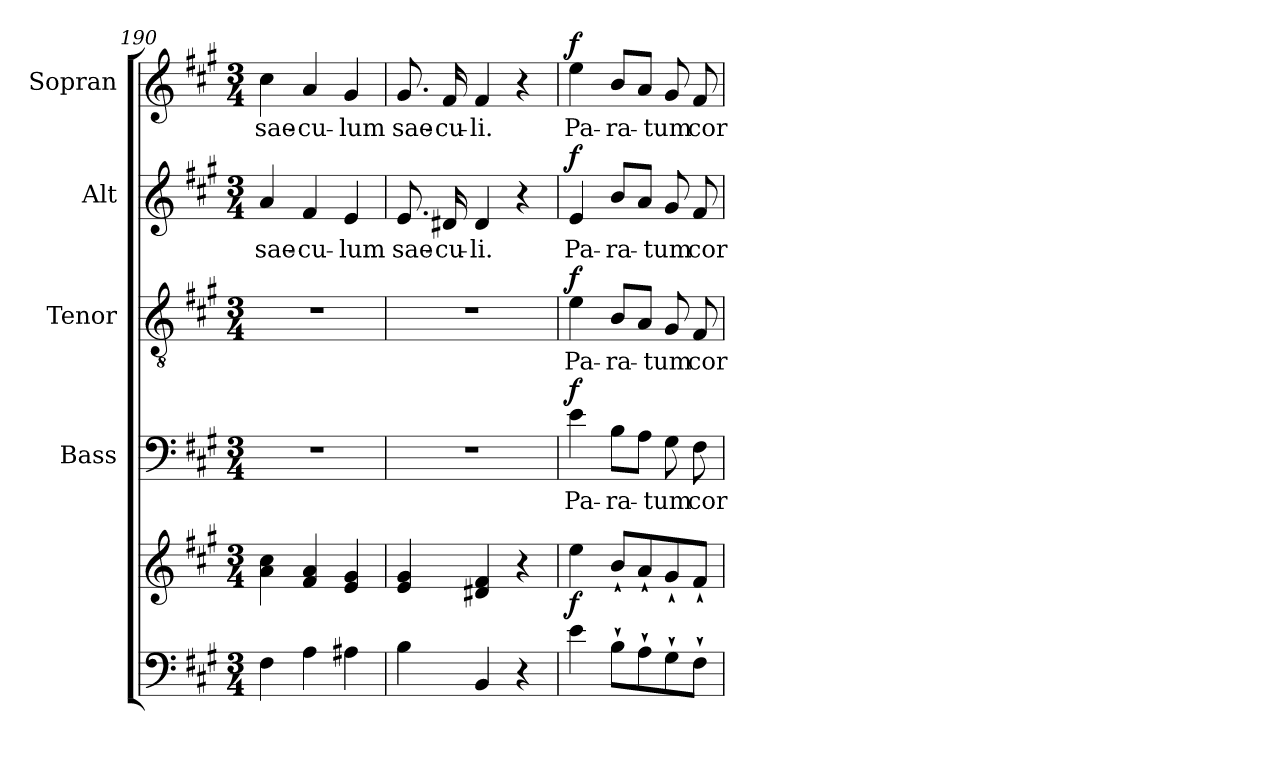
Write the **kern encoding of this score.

**kern	**kern	**dynam	**kern	**text	**dynam	**kern	**text	**dynam	**kern	**text	**dynam	**kern	**text	**dynam
*part5	*part5	*part5	*part4	*part4	*part4	*part3	*part3	*part3	*part2	*part2	*part2	*part1	*part1	*part1
*staff6	*staff5	*staff5/6	*staff4	*staff4	*staff4	*staff3	*staff3	*staff3	*staff2	*staff2	*staff2	*staff1	*staff1	*staff1
*	*	*	*I"Bass	*	*	*I"Tenor	*	*	*I"Alt	*	*	*I"Sopran	*	*
*	*	*	*I'B.	*	*	*I'T.	*	*	*I'A.	*	*	*I'S.	*	*
*clefF4	*clefG2	*	*clefF4	*	*	*clefGv2	*	*	*clefG2	*	*	*clefG2	*	*
*k[f#c#g#]	*k[f#c#g#]	*	*k[f#c#g#]	*	*	*k[f#c#g#]	*	*	*k[f#c#g#]	*	*	*k[f#c#g#]	*	*
*A:	*A:	*	*A:	*	*	*A:	*	*	*A:	*	*	*A:	*	*
*M3/4	*M3/4	*	*M3/4	*	*	*M3/4	*	*	*M3/4	*	*	*M3/4	*	*
=190	=190	=190	=190	=190	=190	=190	=190	=190	=190	=190	=190	=190	=190	=190
!	!	!	!	!	!	!	!	!	!	!LO:LY:b	!	!	!LO:LY:b	!
4F#\	4a\ 4cc#\	.	2.r	.	.	2.r	.	.	4a/	sae-	.	4cc#\	sae-	.
!	!	!	!	!	!	!	!	!	!	!LO:LY:b	!	!	!LO:LY:b	!
4A\	4f#/ 4a/	.	.	.	.	.	.	.	4f#/	-cu-	.	4a/	-cu-	.
!	!	!	!	!	!	!	!	!	!	!LO:LY:b	!	!	!LO:LY:b	!
4A#X\	4e/ 4g#/	.	.	.	.	.	.	.	4e/	-lum	.	4g#/	-lum	.
=191	=191	=191	=191	=191	=191	=191	=191	=191	=191	=191	=191	=191	=191	=191
!	!	!	!	!	!	!	!	!	!	!LO:LY:b	!	!	!LO:LY:b	!
4B\	4e/ 4g#/	.	2.r	.	.	2.r	.	.	8.e/	sae-	.	8.g#/	sae-	.
!	!	!	!	!	!	!	!	!	!	!LO:LY:b	!	!	!LO:LY:b	!
.	.	.	.	.	.	.	.	.	16d#X/	-cu-	.	16f#/	-cu-	.
!	!	!	!	!	!	!	!	!	!	!LO:LY:b	!	!	!LO:LY:b	!
4BB/	4d#X/ 4f#/	.	.	.	.	.	.	.	4d#/	-li.	.	4f#/	-li.	.
4r	4r	.	.	.	.	.	.	.	4r	.	.	4r	.	.
=192	=192	=192	=192	=192	=192	=192	=192	=192	=192	=192	=192	=192	=192	=192
!	!	!LO:DY:b	!	!LO:LY:b	!LO:DY:a	!	!LO:LY:b	!LO:DY:a	!	!LO:LY:b	!LO:DY:a	!	!LO:LY:b	!LO:DY:a
4e\	4ee\	f	4e\	Pa-	f	4e\	Pa-	f	4e/	Pa-	f	4ee\	Pa-	f
!	!	!	!	!LO:LY:b	!	!	!LO:LY:b	!	!	!LO:LY:b	!	!	!LO:LY:b	!
8B`>\L	8b`</L	.	8B\L	-ra-	.	8B/L	-ra-	.	8b/L	-ra-	.	8b/L	-ra-	.
8A`>\	8a`</	.	8A\J	.	.	8A/J	.	.	8a/J	.	.	8a/J	.	.
!	!	!	!	!LO:LY:b	!	!	!LO:LY:b	!	!	!LO:LY:b	!	!	!LO:LY:b	!
8G#`>\	8g#`</	.	8G#\	-tum	.	8G#/	-tum	.	8g#/	-tum	.	8g#/	-tum	.
!	!	!	!	!LO:LY:b	!	!	!LO:LY:b	!	!	!LO:LY:b	!	!	!LO:LY:b	!
8F#`>\J	8f#`</J	.	8F#\	cor	.	8F#/	cor	.	8f#/	cor	.	8f#/	cor	.
=	=	=	=	=	=	=	=	=	=	=	=	=	=	=
*-	*-	*-	*-	*-	*-	*-	*-	*-	*-	*-	*-	*-	*-	*-
